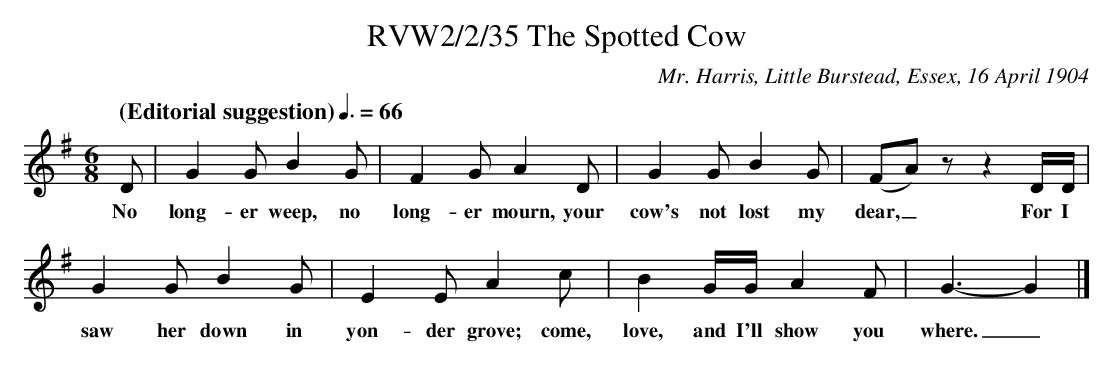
X:1
T:RVW2/2/35 The Spotted Cow
C: Mr. Harris, Little Burstead, Essex, 16 April 1904
L:1/8
Q: "(Editorial suggestion)" 3/8=66
M:6/8
K:G
D | G2 G B2 G | F2 G A2 D | G2 G B2 G | (FA) z z2 D/2D/2 |
w: No long-er weep, no long-er mourn, your cow's not lost my dear,_ For I
G2 G B2 G | E2 E A2 c | B2 G/2G/2 A2 F | G3-G2|]
w: saw her down in yon-der grove; come, love, and I'll show you where._
